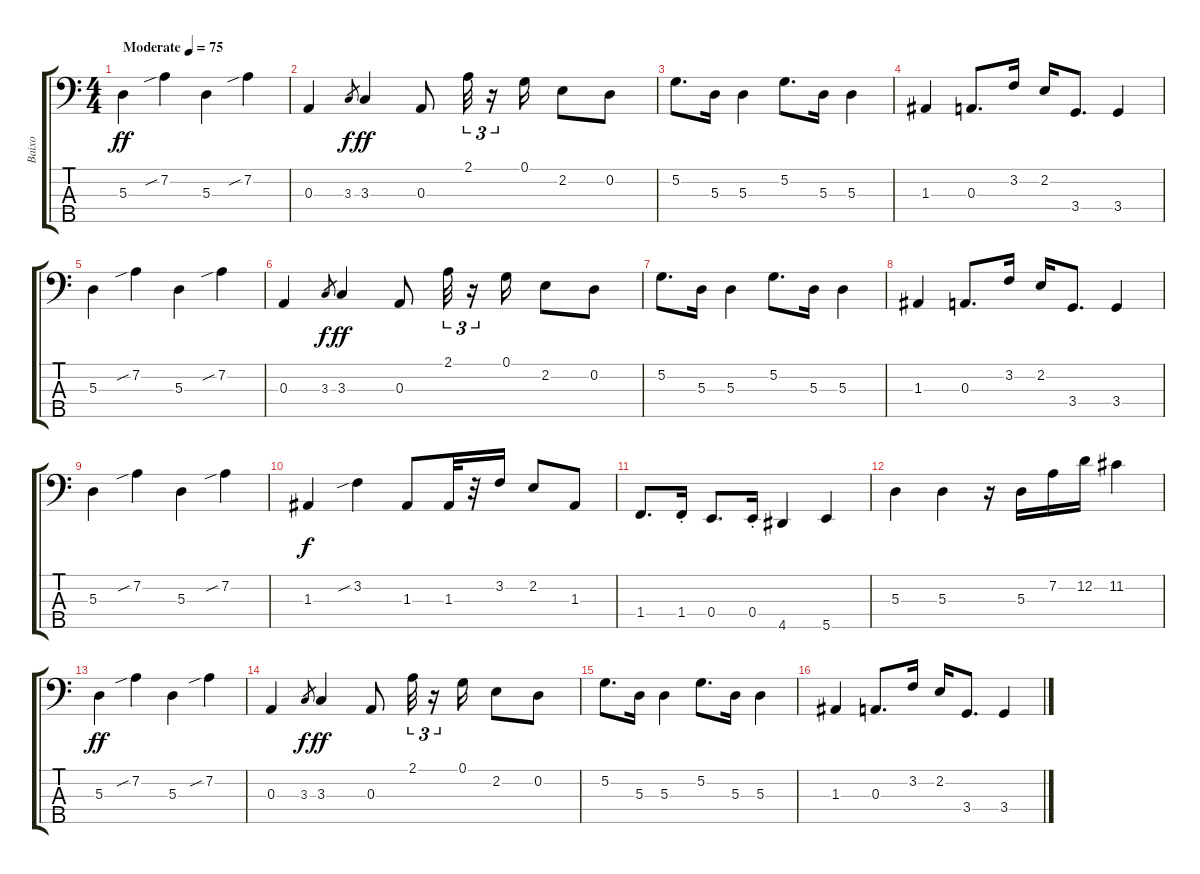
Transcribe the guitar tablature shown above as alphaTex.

\track ("Baixo" "Baixo") {instrument acousticbass}
\staff {score tabs}
\tuning (G2 D2 A1 E1 B0) {hide}
\ts (4 4)
\tempo (75 "Moderate")
\clef f4
\ks c
5.3.4{dy ff instrument acousticbass} 7.2{sib}.4 5.3.4 7.2{sib}.4 |
0.3.4 3.3.8{gr dy f} 3.3.4{dy ff} 0.3.8 2.1.32{tu (3 2)} r.16{tu (3 2)} 0.1.16 2.2.8 0.2.8 |
5.2.8{d} 5.3.16 5.3.4 5.2.8{d} 5.3.16 5.3.4 |
1.3.4 0.3.8{d} 3.2.16 2.2.16 3.4.8{d} 3.4.4 |
5.3.4 7.2{sib}.4 5.3.4 7.2{sib}.4 |
0.3.4 3.3.8{gr dy f} 3.3.4{dy ff} 0.3.8 2.1.32{tu (3 2)} r.16{tu (3 2)} 0.1.16 2.2.8 0.2.8 |
5.2.8{d} 5.3.16 5.3.4 5.2.8{d} 5.3.16 5.3.4 |
1.3.4 0.3.8{d} 3.2.16 2.2.16 3.4.8{d} 3.4.4 |
5.3.4 7.2{sib}.4 5.3.4 7.2{sib}.4 |
1.3.4{dy f} 3.2{sib}.4 1.3.8 1.3.32 r.32 3.2.16 2.2.8 1.3.8 |
1.4.8{d} 1.4{st}.16 0.4.8{d} 0.4{st}.16 4.5.4 5.5.4 |
5.3.4 5.3.4 r.16 5.3.16 7.2.16 12.2.16 11.2.4 |
5.3.4{dy ff} 7.2{sib}.4 5.3.4 7.2{sib}.4 |
0.3.4 3.3.8{gr dy f} 3.3.4{dy ff} 0.3.8 2.1.32{tu (3 2)} r.16{tu (3 2)} 0.1.16 2.2.8 0.2.8 |
5.2.8{d} 5.3.16 5.3.4 5.2.8{d} 5.3.16 5.3.4 |
1.3.4 0.3.8{d} 3.2.16 2.2.16 3.4.8{d} 3.4.4
